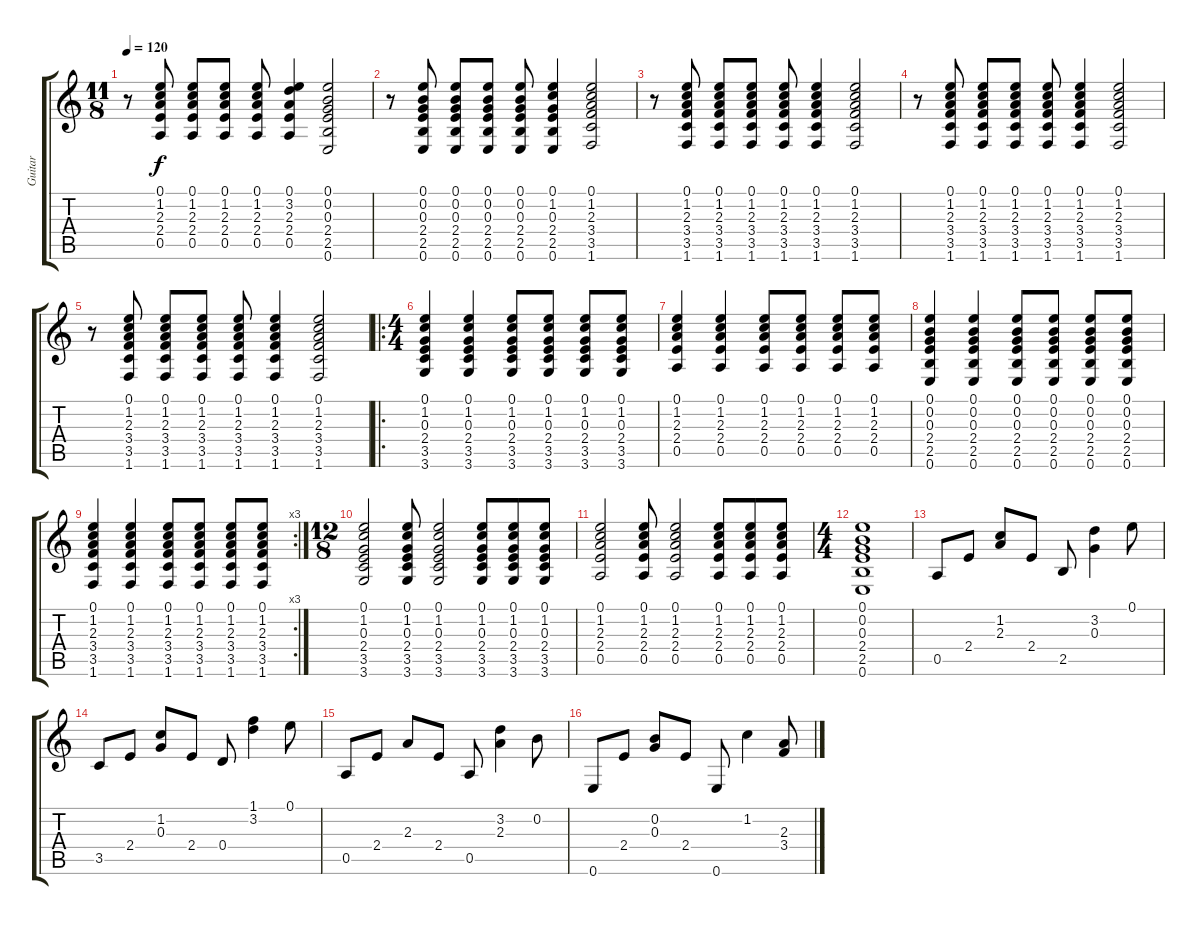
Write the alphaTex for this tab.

\track ("Guitar" "Guitar") {instrument acousticguitarnylon}
\staff {score tabs}
\tuning (E4 B3 G3 D3 A2 E2) {hide}
\ts (11 8)
\tempo 120
\clef g2
\ks c
r.8{dy f} (0.1 1.2 2.3 2.4 0.5).8 (0.1 1.2 2.3 2.4 0.5).8 (0.1 1.2 2.3 2.4 0.5).8 (0.1 1.2 2.3 2.4 0.5).8 (0.1 3.2 2.3 2.4 0.5).4 (0.1 0.2 0.3 2.4 2.5 0.6).2 |
r.8 (0.1 0.2 0.3 2.4 2.5 0.6).8 (0.1 0.2 0.3 2.4 2.5 0.6).8 (0.1 0.2 0.3 2.4 2.5 0.6).8 (0.1 0.2 0.3 2.4 2.5 0.6).8 (0.1 1.2 0.3 2.4 2.5 0.6).4 (0.1 1.2 2.3 3.4 3.5 1.6).2 |
r.8 (0.1 1.2 2.3 3.4 3.5 1.6).8 (0.1 1.2 2.3 3.4 3.5 1.6).8 (0.1 1.2 2.3 3.4 3.5 1.6).8 (0.1 1.2 2.3 3.4 3.5 1.6).8 (0.1 1.2 2.3 3.4 3.5 1.6).4 (0.1 1.2 2.3 3.4 3.5 1.6).2 |
r.8 (0.1 1.2 2.3 3.4 3.5 1.6).8 (0.1 1.2 2.3 3.4 3.5 1.6).8 (0.1 1.2 2.3 3.4 3.5 1.6).8 (0.1 1.2 2.3 3.4 3.5 1.6).8 (0.1 1.2 2.3 3.4 3.5 1.6).4 (0.1 1.2 2.3 3.4 3.5 1.6).2 |
r.8 (0.1 1.2 2.3 3.4 3.5 1.6).8 (0.1 1.2 2.3 3.4 3.5 1.6).8 (0.1 1.2 2.3 3.4 3.5 1.6).8 (0.1 1.2 2.3 3.4 3.5 1.6).8 (0.1 1.2 2.3 3.4 3.5 1.6).4 (0.1 1.2 2.3 3.4 3.5 1.6).2 |
\ro
\ts (4 4)
(0.1 1.2 0.3 2.4 3.5 3.6).4 (0.1 1.2 0.3 2.4 3.5 3.6).4 (0.1 1.2 0.3 2.4 3.5 3.6).8 (0.1 1.2 0.3 2.4 3.5 3.6).8 (0.1 1.2 0.3 2.4 3.5 3.6).8 (0.1 1.2 0.3 2.4 3.5 3.6).8 |
(0.1 1.2 2.3 2.4 0.5).4 (0.1 1.2 2.3 2.4 0.5).4 (0.1 1.2 2.3 2.4 0.5).8 (0.1 1.2 2.3 2.4 0.5).8 (0.1 1.2 2.3 2.4 0.5).8 (0.1 1.2 2.3 2.4 0.5).8 |
(0.1 0.2 0.3 2.4 2.5 0.6).4 (0.1 0.2 0.3 2.4 2.5 0.6).4 (0.1 0.2 0.3 2.4 2.5 0.6).8 (0.1 0.2 0.3 2.4 2.5 0.6).8 (0.1 0.2 0.3 2.4 2.5 0.6).8 (0.1 0.2 0.3 2.4 2.5 0.6).8 |
\rc 3
(0.1 1.2 2.3 3.4 3.5 1.6).4 (0.1 1.2 2.3 3.4 3.5 1.6).4 (0.1 1.2 2.3 3.4 3.5 1.6).8 (0.1 1.2 2.3 3.4 3.5 1.6).8 (0.1 1.2 2.3 3.4 3.5 1.6).8 (0.1 1.2 2.3 3.4 3.5 1.6).8 |
\ts (12 8)
(0.1 1.2 0.3 2.4 3.5 3.6).2 (0.1 1.2 0.3 2.4 3.5 3.6).8 (0.1 1.2 0.3 2.4 3.5 3.6).2 (0.1 1.2 0.3 2.4 3.5 3.6).8 (0.1 1.2 0.3 2.4 3.5 3.6).8 (0.1 1.2 0.3 2.4 3.5 3.6).8 |
(0.1 1.2 2.3 2.4 0.5).2 (0.1 1.2 2.3 2.4 0.5).8 (0.1 1.2 2.3 2.4 0.5).2 (0.1 1.2 2.3 2.4 0.5).8 (0.1 1.2 2.3 2.4 0.5).8 (0.1 1.2 2.3 2.4 0.5).8 |
\ts (4 4)
(0.1 0.2 0.3 2.4 2.5 0.6).1 |
0.5.8 2.4.8 (1.2 2.3).8 2.4.8 2.5.8 (3.2 0.3).4 0.1.8 |
3.5.8 2.4.8 (1.2 0.3).8 2.4.8 0.4.8 (1.1 3.2).4 0.1.8 |
0.5.8 2.4.8 2.3.8 2.4.8 0.5.8 (3.2 2.3).4 0.2.8 |
0.6.8 2.4.8 (0.2 0.3).8 2.4.8 0.6.8 1.2.4 (2.3 3.4).8
